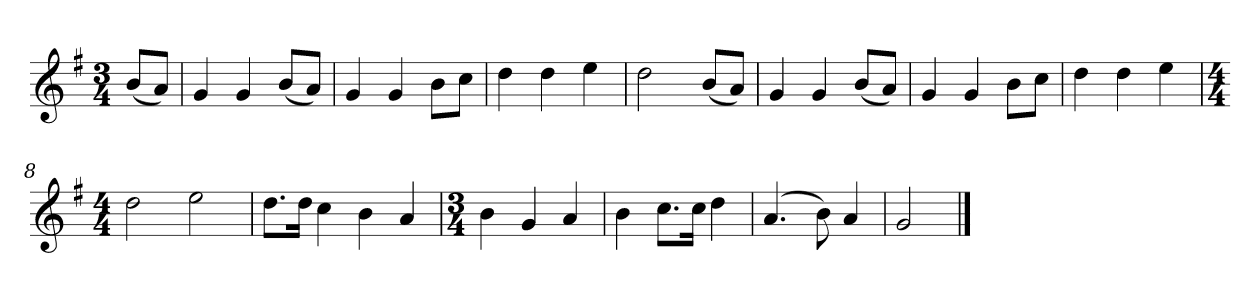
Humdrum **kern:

**kern
*part1
*staff1
*k[f#]
*M3/4
*MM120
=
(8bL
8aJ)
=1
4g
4g
(8bL
8aJ)
=2
4g
4g
8bL
8ccJ
=3
4dd
4dd
4ee
=4
2dd
(8bL
8aJ)
=5
4g
4g
(8bL
8aJ)
=6
4g
4g
8bL
8ccJ
=7
4dd
4dd
4ee
=8
*M4/4
2dd
2ee
=9
8.ddL
16ddJk
4cc
4b
4a
=10
*M3/4
4b
4g
4a
=11
4b
8.ccL
16ccJk
4dd
=12
(4.a
8b)
4a
=13
2g
==
*-
